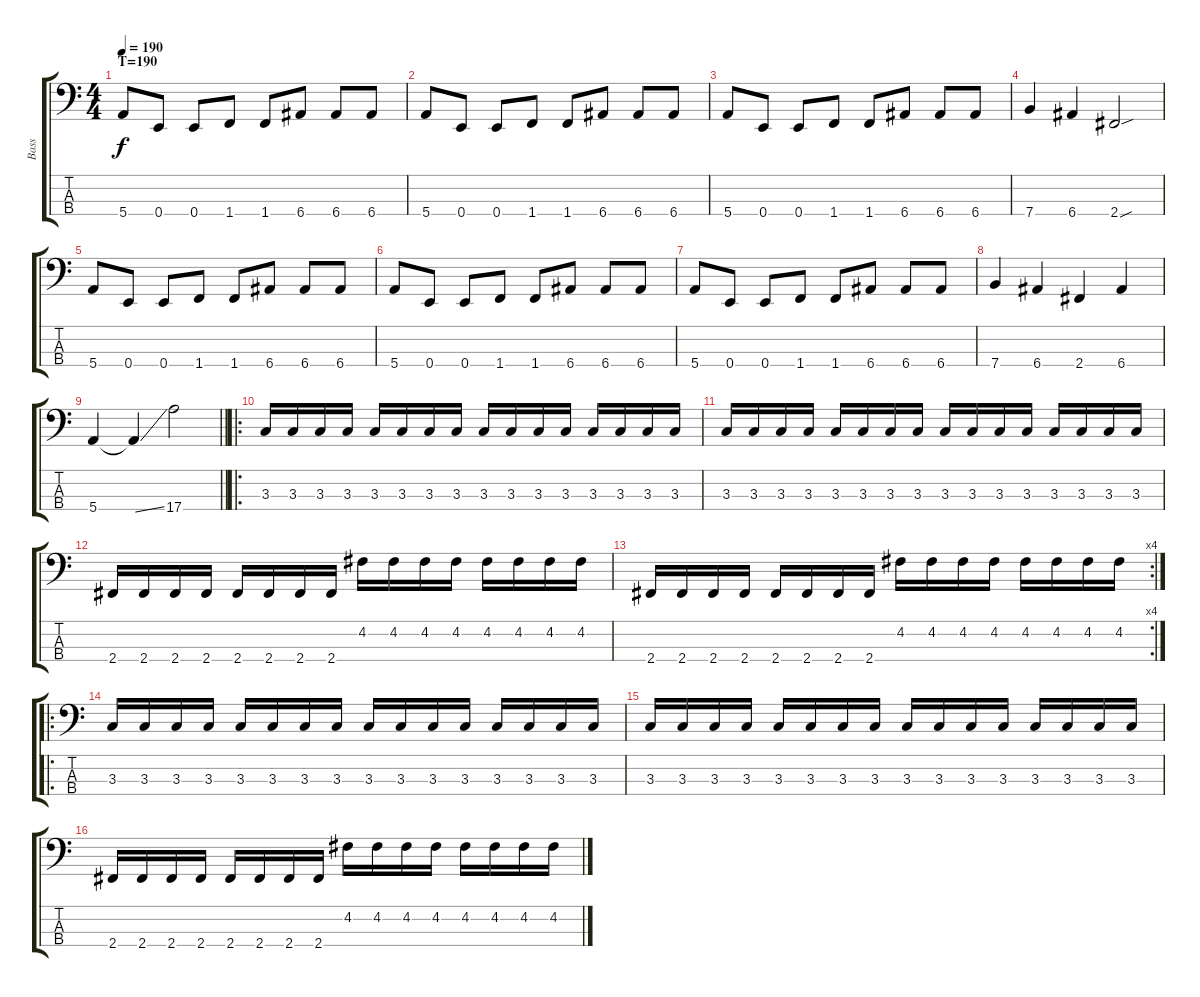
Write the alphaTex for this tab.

\track ("Bass" "Bass") {instrument electricbassfinger}
\staff {score tabs}
\tuning (G2 D2 A1 E1) {hide}
\ts (4 4)
\section ("" "T=190")
\tempo 190
\clef f4
\ks c
5.4.8{dy f instrument electricbassfinger} 0.4.8 0.4.8 1.4.8 1.4.8 6.4.8 6.4.8 6.4.8 |
5.4.8 0.4.8 0.4.8 1.4.8 1.4.8 6.4.8 6.4.8 6.4.8 |
5.4.8 0.4.8 0.4.8 1.4.8 1.4.8 6.4.8 6.4.8 6.4.8 |
7.4.4 6.4.4 2.4{sou}.2 |
5.4.8 0.4.8 0.4.8 1.4.8 1.4.8 6.4.8 6.4.8 6.4.8 |
5.4.8 0.4.8 0.4.8 1.4.8 1.4.8 6.4.8 6.4.8 6.4.8 |
5.4.8 0.4.8 0.4.8 1.4.8 1.4.8 6.4.8 6.4.8 6.4.8 |
7.4.4 6.4.4 2.4.4 6.4.4 |
\barLineRight lightlight
5.4.4 5.4{ss t}.4 17.4.2 |
\ro
3.3.16 3.3.16 3.3.16 3.3.16 3.3.16 3.3.16 3.3.16 3.3.16 3.3.16 3.3.16 3.3.16 3.3.16 3.3.16 3.3.16 3.3.16 3.3.16 |
3.3.16 3.3.16 3.3.16 3.3.16 3.3.16 3.3.16 3.3.16 3.3.16 3.3.16 3.3.16 3.3.16 3.3.16 3.3.16 3.3.16 3.3.16 3.3.16 |
2.4.16 2.4.16 2.4.16 2.4.16 2.4.16 2.4.16 2.4.16 2.4.16 4.2.16 4.2.16 4.2.16 4.2.16 4.2.16 4.2.16 4.2.16 4.2.16 |
\rc 4
2.4.16 2.4.16 2.4.16 2.4.16 2.4.16 2.4.16 2.4.16 2.4.16 4.2.16 4.2.16 4.2.16 4.2.16 4.2.16 4.2.16 4.2.16 4.2.16 |
\ro
3.3.16 3.3.16 3.3.16 3.3.16 3.3.16 3.3.16 3.3.16 3.3.16 3.3.16 3.3.16 3.3.16 3.3.16 3.3.16 3.3.16 3.3.16 3.3.16 |
3.3.16 3.3.16 3.3.16 3.3.16 3.3.16 3.3.16 3.3.16 3.3.16 3.3.16 3.3.16 3.3.16 3.3.16 3.3.16 3.3.16 3.3.16 3.3.16 |
2.4.16 2.4.16 2.4.16 2.4.16 2.4.16 2.4.16 2.4.16 2.4.16 4.2.16 4.2.16 4.2.16 4.2.16 4.2.16 4.2.16 4.2.16 4.2.16
